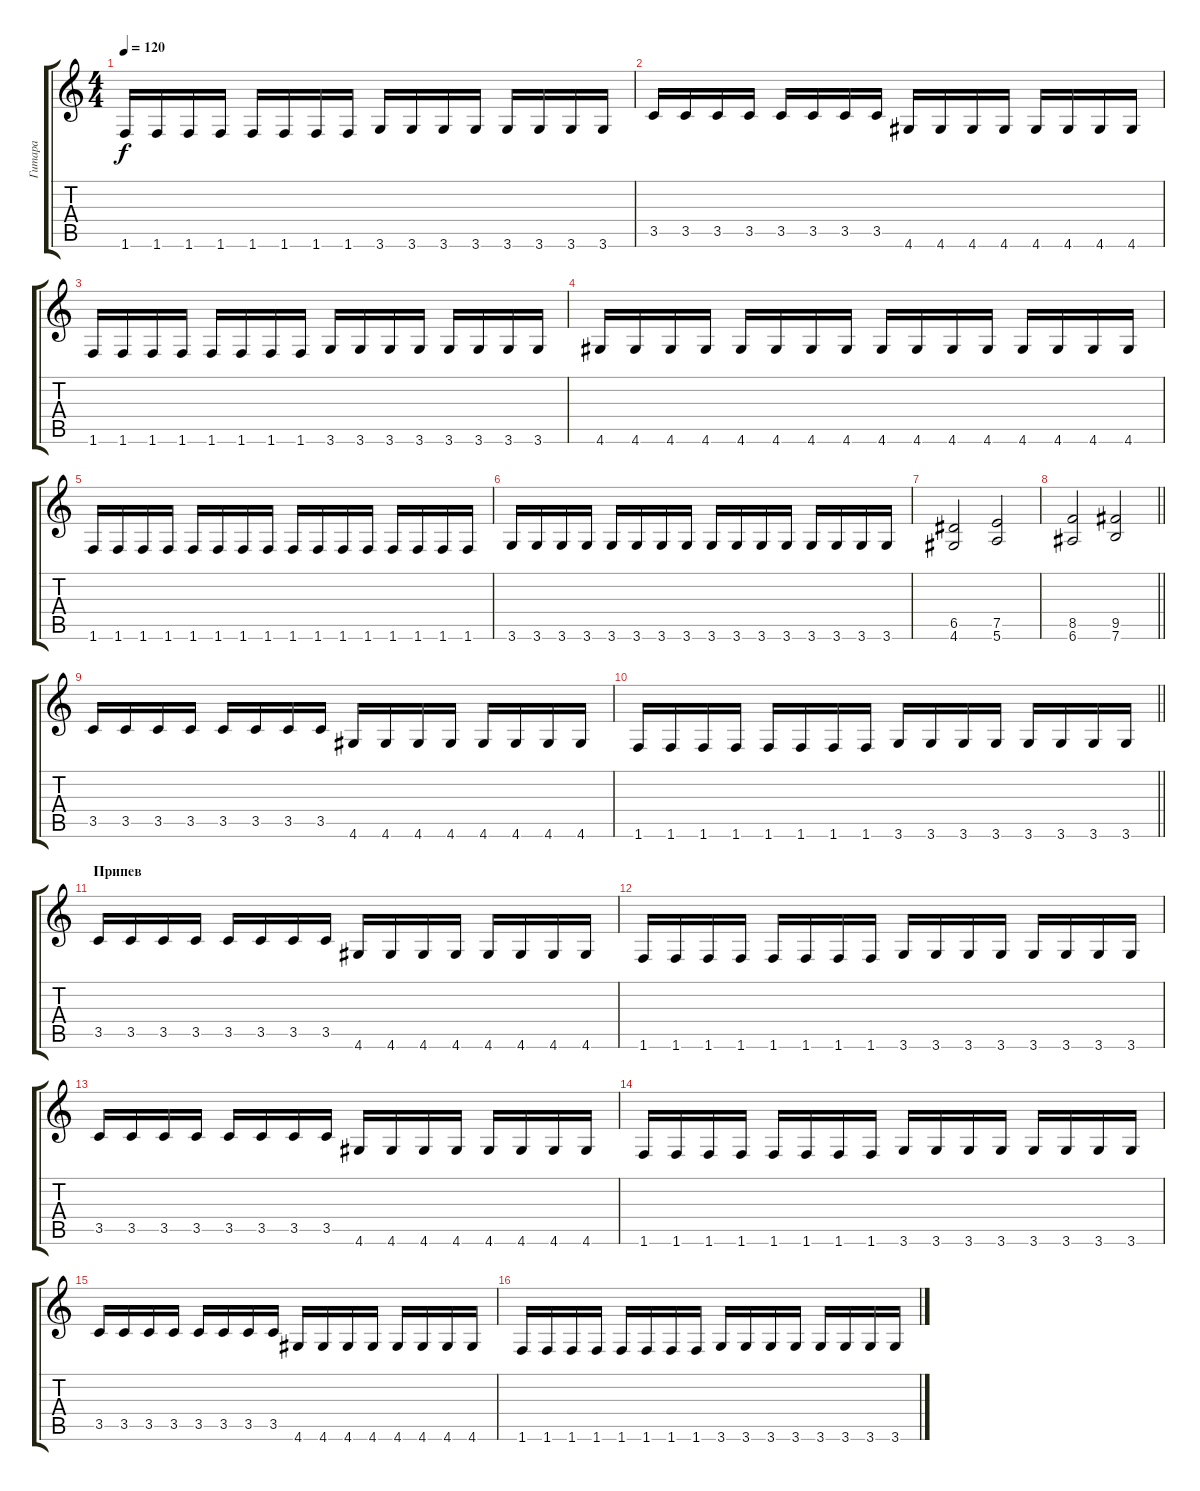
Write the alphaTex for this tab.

\track ("Гитара" "Гитара") {instrument distortionguitar}
\staff {score tabs}
\tuning (E4 B3 G3 D3 A2 E2) {hide}
\ts (4 4)
\tempo 120
\clef g2
\ks c
1.6.16{dy f} 1.6.16 1.6.16 1.6.16 1.6.16 1.6.16 1.6.16 1.6.16 3.6.16 3.6.16 3.6.16 3.6.16 3.6.16 3.6.16 3.6.16 3.6.16 |
3.5.16 3.5.16 3.5.16 3.5.16 3.5.16 3.5.16 3.5.16 3.5.16 4.6.16 4.6.16 4.6.16 4.6.16 4.6.16 4.6.16 4.6.16 4.6.16 |
1.6.16 1.6.16 1.6.16 1.6.16 1.6.16 1.6.16 1.6.16 1.6.16 3.6.16 3.6.16 3.6.16 3.6.16 3.6.16 3.6.16 3.6.16 3.6.16 |
4.6.16 4.6.16 4.6.16 4.6.16 4.6.16 4.6.16 4.6.16 4.6.16 4.6.16 4.6.16 4.6.16 4.6.16 4.6.16 4.6.16 4.6.16 4.6.16 |
1.6.16 1.6.16 1.6.16 1.6.16 1.6.16 1.6.16 1.6.16 1.6.16 1.6.16 1.6.16 1.6.16 1.6.16 1.6.16 1.6.16 1.6.16 1.6.16 |
3.6.16 3.6.16 3.6.16 3.6.16 3.6.16 3.6.16 3.6.16 3.6.16 3.6.16 3.6.16 3.6.16 3.6.16 3.6.16 3.6.16 3.6.16 3.6.16 |
(6.5 4.6).2 (7.5 5.6).2 |
\barLineRight lightlight
(8.5 6.6).2 (9.5 7.6).2 |
\section ("" "")
3.5.16 3.5.16 3.5.16 3.5.16 3.5.16 3.5.16 3.5.16 3.5.16 4.6.16 4.6.16 4.6.16 4.6.16 4.6.16 4.6.16 4.6.16 4.6.16 |
\barLineRight lightlight
1.6.16 1.6.16 1.6.16 1.6.16 1.6.16 1.6.16 1.6.16 1.6.16 3.6.16 3.6.16 3.6.16 3.6.16 3.6.16 3.6.16 3.6.16 3.6.16 |
\section ("" "Припев")
3.5.16 3.5.16 3.5.16 3.5.16 3.5.16 3.5.16 3.5.16 3.5.16 4.6.16 4.6.16 4.6.16 4.6.16 4.6.16 4.6.16 4.6.16 4.6.16 |
1.6.16 1.6.16 1.6.16 1.6.16 1.6.16 1.6.16 1.6.16 1.6.16 3.6.16 3.6.16 3.6.16 3.6.16 3.6.16 3.6.16 3.6.16 3.6.16 |
3.5.16 3.5.16 3.5.16 3.5.16 3.5.16 3.5.16 3.5.16 3.5.16 4.6.16 4.6.16 4.6.16 4.6.16 4.6.16 4.6.16 4.6.16 4.6.16 |
1.6.16 1.6.16 1.6.16 1.6.16 1.6.16 1.6.16 1.6.16 1.6.16 3.6.16 3.6.16 3.6.16 3.6.16 3.6.16 3.6.16 3.6.16 3.6.16 |
3.5.16 3.5.16 3.5.16 3.5.16 3.5.16 3.5.16 3.5.16 3.5.16 4.6.16 4.6.16 4.6.16 4.6.16 4.6.16 4.6.16 4.6.16 4.6.16 |
1.6.16 1.6.16 1.6.16 1.6.16 1.6.16 1.6.16 1.6.16 1.6.16 3.6.16 3.6.16 3.6.16 3.6.16 3.6.16 3.6.16 3.6.16 3.6.16
